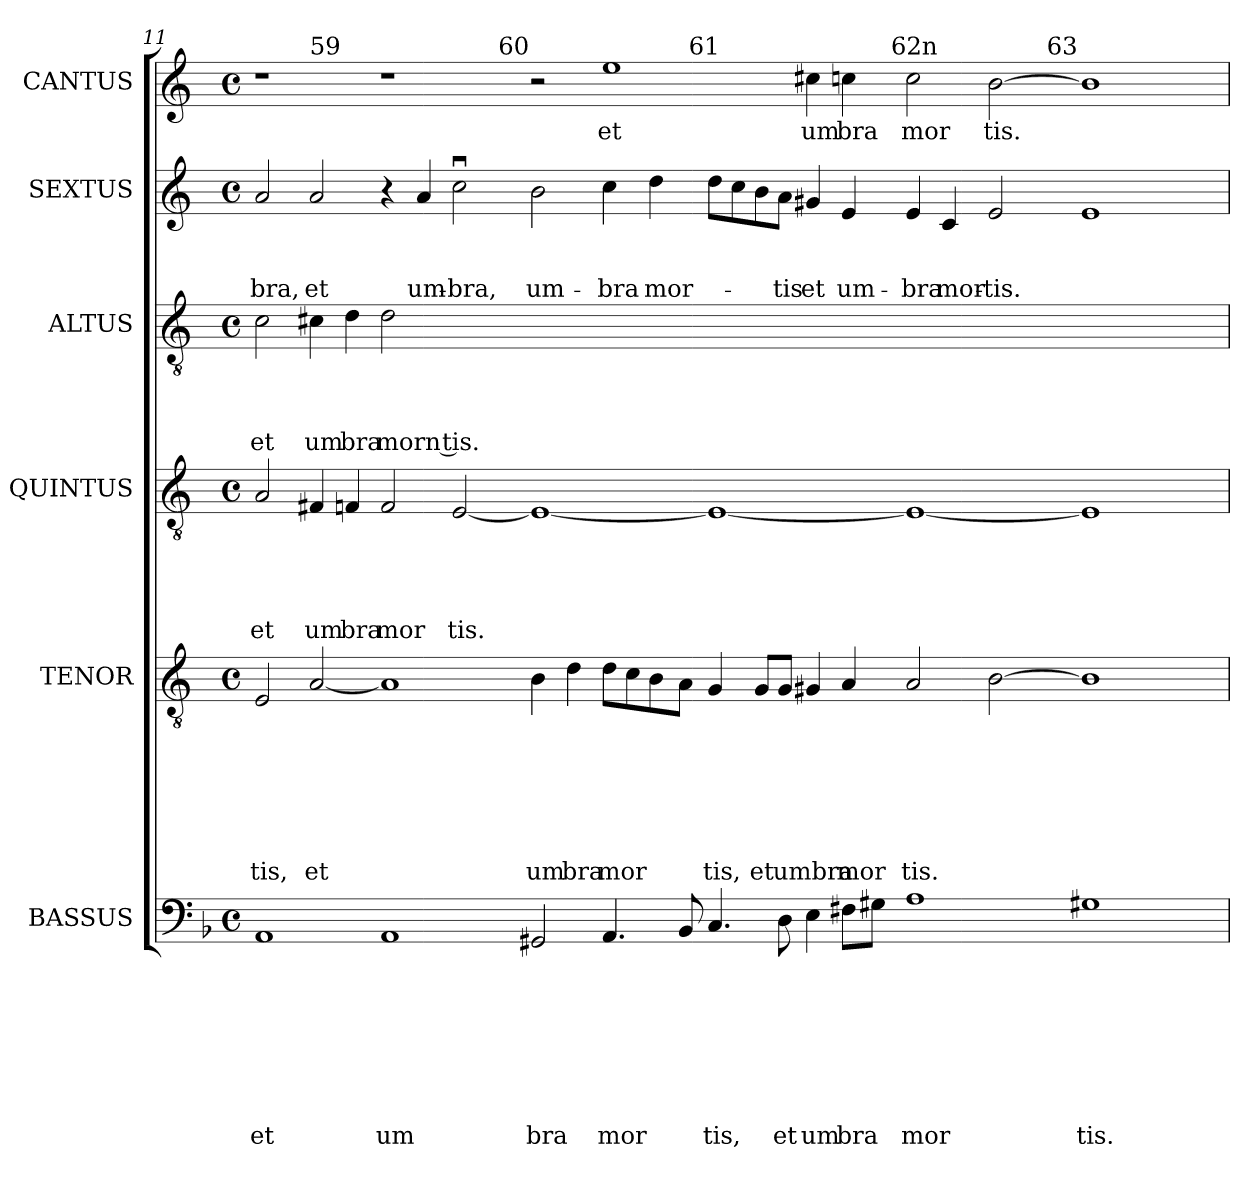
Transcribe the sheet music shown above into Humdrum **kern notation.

**kern	**text	**text	**text	**text	**text	**text	**text	**text	**kern	**text	**text	**text	**text	**text	**text	**text	**kern	**text	**text	**text	**text	**text	**kern	**text	**text	**text	**text	**kern	**text	**text	**text	**kern	**text
*part6	*part6	*part6	*part6	*part6	*part6	*part6	*part6	*part6	*part5	*part5	*part5	*part5	*part5	*part5	*part5	*part5	*part4	*part4	*part4	*part4	*part4	*part4	*part3	*part3	*part3	*part3	*part3	*part2	*part2	*part2	*part2	*part1	*part1
*staff6	*staff6	*staff6	*staff6	*staff6	*staff6	*staff6	*staff6	*staff6	*staff5	*staff5	*staff5	*staff5	*staff5	*staff5	*staff5	*staff5	*staff4	*staff4	*staff4	*staff4	*staff4	*staff4	*staff3	*staff3	*staff3	*staff3	*staff3	*staff2	*staff2	*staff2	*staff2	*staff1	*staff1
*I"BASSUS	*	*	*	*	*	*	*	*	*I"TENOR	*	*	*	*	*	*	*	*I"QUINTUS	*	*	*	*	*	*I"ALTUS	*	*	*	*	*I"SEXTUS	*	*	*	*I"CANTUS	*
*I'B	*	*	*	*	*	*	*	*	*I'T	*	*	*	*	*	*	*	*I'Q	*	*	*	*	*	*I'A	*	*	*	*	*I'S	*	*	*	*I'C	*
!!LO:LB:g=z
*clefF4	*	*	*	*	*	*	*	*	*clefGv2	*	*	*	*	*	*	*	*clefGv2	*	*	*	*	*	*clefGv2	*	*	*	*	*clefG2	*	*	*	*clefG2	*
*	*	*	*	*	*	*	*	*	*ITrd-3c-5	*	*	*	*	*	*	*	*ITrd-3c-5	*	*	*	*	*	*ITrd-3c-5	*	*	*	*	*ITrd-3c-5	*	*	*	*ITrd-3c-5	*
*k[b-]	*	*	*	*	*	*	*	*	*k[b-]	*	*	*	*	*	*	*	*k[b-]	*	*	*	*	*	*k[b-]	*	*	*	*	*k[b-]	*	*	*	*k[b-]	*
*F:	*	*	*	*	*	*	*	*	*F:	*	*	*	*	*	*	*	*F:	*	*	*	*	*	*F:	*	*	*	*	*F:	*	*	*	*F:	*
*M4/4	*	*	*	*	*	*	*	*	*M4/4	*	*	*	*	*	*	*	*M4/4	*	*	*	*	*	*M4/4	*	*	*	*	*M4/4	*	*	*	*M4/4	*
*met(c)	*	*	*	*	*	*	*	*	*met(c)	*	*	*	*	*	*	*	*met(c)	*	*	*	*	*	*met(c)	*	*	*	*	*met(c)	*	*	*	*met(c)	*
=11	=11	=11	=11	=11	=11	=11	=11	=11	=11	=11	=11	=11	=11	=11	=11	=11	=11	=11	=11	=11	=11	=11	=11	=11	=11	=11	=11	=11	=11	=11	=11	=11	=11
!	!	!	!	!	!	!	!	!LO:LY:b	!	!	!	!	!	!	!	!LO:LY:b	!	!	!	!	!	!LO:LY:b	!	!	!	!	!LO:LY:b	!	!	!	!LO:LY:b	!	!
*	*	*	*	*	*	*	*	*	*	*	*	*	*	*	*	*	*	*	*	*	*	*	*	*	*	*	*	*	*	*	*	*^	*
*	*	*	*	*	*	*	*	*	*	*	*	*	*	*	*	*	*	*	*	*	*	*	*	*	*	*	*	*	*	*	*	*	*^	*
*	*	*	*	*	*	*	*	*	*	*	*	*	*	*	*	*	*	*	*	*	*	*	*	*	*	*	*	*	*	*	*	*	*	*^	*
*	*	*	*	*	*	*	*	*	*	*	*	*	*	*	*	*	*	*	*	*	*	*	*	*	*	*	*	*	*	*	*	*	*	*	*^	*
*	*	*	*	*	*	*	*	*	*	*	*	*	*	*	*	*	*	*	*	*	*	*	*	*	*	*	*	*	*	*	*	*	*	*	*	*^	*
1AA	.	.	.	.	.	.	.	et	2A/	.	.	.	.	.	.	tis,	2d/	.	.	.	.	et	2f\	.	.	.	et	2dd/	.	.	bra,	1r	2ryy	1ryy	1ryy	1ryy	1ryy	.
!	!	!	!	!	!	!	!	!	!	!	!	!	!	!	!	!	!	!	!	!	!	!	!	!	!	!	!	!	!	!	!	!	!LO:TX:a:t=59	!	!	!	!	!
!	!	!	!	!	!	!	!	!	!	!	!	!	!	!	!	!LO:LY:b	!	!	!	!	!	!LO:LY:b	!	!	!	!	!LO:LY:b	!	!	!	!LO:LY:b	!	!	!	!	!	!	!
.	.	.	.	.	.	.	.	.	[<2d/	.	.	.	.	.	.	et	4Bn/	.	.	.	.	um	4f#X\	.	.	.	um	2dd/	.	.	et	.	1ryy	.	.	.	.	.
!	!	!	!	!	!	!	!	!	!	!	!	!	!	!	!	!	!	!	!	!	!	!LO:LY:b	!	!	!	!	!LO:LY:b	!	!	!	!	!	!	!	!	!	!	!
.	.	.	.	.	.	.	.	.	.	.	.	.	.	.	.	.	4B-X/	.	.	.	.	bra	4g\	.	.	.	bra	.	.	.	.	.	.	.	.	.	.	.
!	!	!	!	!	!	!	!	!LO:LY:b	!	!	!	!	!	!	!	!	!	!	!	!	!	!LO:LY:b	!	!	!	!	!LO:LY:b:rj	!	!	!	!	!	!	!	!	!	!	!
1AA	.	.	.	.	.	.	.	um	1d]	.	.	.	.	.	.	.	2B-/	.	.	.	.	mor	2g\	.	.	.	morn tis.	4r	.	.	.	1r	.	2ryy	1ryy	1ryy	1ryy	.
!	!	!	!	!	!	!	!	!	!	!	!	!	!	!	!	!	!	!	!	!	!	!	!	!	!	!	!	!	!	!	!LO:LY:b	!	!	!	!	!	!	!
.	.	.	.	.	.	.	.	.	.	.	.	.	.	.	.	.	.	.	.	.	.	.	.	.	.	.	.	4dd/	.	.	um-	.	.	.	.	.	.	.
!	!	!	!	!	!	!	!	!	!	!	!	!	!	!	!	!	!	!	!	!	!	!LO:LY:b	!	!	!	!	!	!	!	!	!LO:LY:b	!	!	!	!	!	!	!
.	.	.	.	.	.	.	.	.	.	.	.	.	.	.	.	.	[<2A/	.	.	.	.	tis.	00ryy	.	.	.	.	2ffu<\	.	.	-bra,	.	1ryy	4ryy	.	.	.	.
.	.	.	.	.	.	.	.	.	.	.	.	.	.	.	.	.	.	.	.	.	.	.	.	.	.	.	.	.	.	.	.	.	.	32ryy	.	.	.	.
!	!	!	!	!	!	!	!	!	!	!	!	!	!	!	!	!	!	!	!	!	!	!	!	!	!	!	!	!	!	!	!	!	!	!LO:TX:a:t=60	!	!	!	!
.	.	.	.	.	.	.	.	.	.	.	.	.	.	.	.	.	.	.	.	.	.	.	.	.	.	.	.	.	.	.	.	.	.	1ryy	.	.	.	.
!	!	!	!	!	!	!	!	!LO:LY:b	!	!	!	!	!	!	!	!LO:LY:b	!	!	!	!	!	!	!	!	!	!	!	!	!	!	!LO:LY:b	!	!	!	!	!	!	!
2GG#X/	.	.	.	.	.	.	.	bra	4e\	.	.	.	.	.	.	um	1A_	.	.	.	.	.	.	.	.	.	.	2ee\	.	.	um-	2r	.	.	2ryy	1ryy	1ryy	.
!	!	!	!	!	!	!	!	!	!	!	!	!	!	!	!	!LO:LY:b	!	!	!	!	!	!	!	!	!	!	!	!	!	!	!	!	!	!	!	!	!	!
.	.	.	.	.	.	.	.	.	4g\	.	.	.	.	.	.	bra	.	.	.	.	.	.	.	.	.	.	.	.	.	.	.	.	.	.	.	.	.	.
!	!	!	!	!	!	!	!	!LO:LY:b	!	!	!	!	!	!	!	!LO:LY:b	!	!	!	!	!	!	!	!	!	!	!	!	!	!	!LO:LY:b	!	!	!	!	!	!	!LO:LY:b
4.AA/	.	.	.	.	.	.	.	mor	8g\L	.	.	.	.	.	.	mor	.	.	.	.	.	.	.	.	.	.	.	4ff\	.	.	-bra	1aa	2%7ryy	.	4ryy	.	.	et
.	.	.	.	.	.	.	.	.	8f\	.	.	.	.	.	.	.	.	.	.	.	.	.	.	.	.	.	.	.	.	.	.	.	.	.	.	.	.	.
!	!	!	!	!	!	!	!	!	!	!	!	!	!	!	!	!	!	!	!	!	!	!	!	!	!	!	!	!	!	!	!LO:LY:b	!	!	!	!	!	!	!
.	.	.	.	.	.	.	.	.	8e\	.	.	.	.	.	.	.	.	.	.	.	.	.	.	.	.	.	.	4gg\	.	.	mor-	.	.	.	8ryy	.	.	.
.	.	.	.	.	.	.	.	.	.	.	.	.	.	.	.	.	.	.	.	.	.	.	.	.	.	.	.	.	.	.	.	.	.	1ryy	.	.	.	.
8BB-/	.	.	.	.	.	.	.	.	8d\J	.	.	.	.	.	.	.	.	.	.	.	.	.	.	.	.	.	.	.	.	.	.	.	.	.	32ryy	.	.	.
!	!	!	!	!	!	!	!	!	!	!	!	!	!	!	!	!	!	!	!	!	!	!	!	!	!	!	!	!	!	!	!	!	!	!	!LO:TX:a:t=61	!	!	!
.	.	.	.	.	.	.	.	.	.	.	.	.	.	.	.	.	.	.	.	.	.	.	.	.	.	.	.	.	.	.	.	.	.	.	1ryy	.	.	.
!	!	!	!	!	!	!	!	!LO:LY:b	!	!	!	!	!	!	!	!LO:LY:b	!	!	!	!	!	!	!	!	!	!	!	!	!	!	!	!	!	!	!	!	!	!
4.C/	.	.	.	.	.	.	.	tis,	4c/	.	.	.	.	.	.	tis,	1A_	.	.	.	.	.	.	.	.	.	.	8gg\L	.	.	.	.	.	.	.	2...ryy	1...ryy	.
.	.	.	.	.	.	.	.	.	.	.	.	.	.	.	.	.	.	.	.	.	.	.	.	.	.	.	.	8ff\	.	.	.	.	.	.	.	.	.	.
!	!	!	!	!	!	!	!	!	!	!	!	!	!	!	!	!LO:LY:b	!	!	!	!	!	!	!	!	!	!	!	!	!	!	!	!	!	!	!	!	!	!
.	.	.	.	.	.	.	.	.	8c/L	.	.	.	.	.	.	et	.	.	.	.	.	.	.	.	.	.	.	8ee\	.	.	.	.	.	.	.	.	.	.
!	!	!	!	!	!	!	!	!LO:LY:b	!	!	!	!	!	!	!	!LO:LY:b	!	!	!	!	!	!	!	!	!	!	!	!	!	!	!LO:LY:b	!	!	!	!	!	!	!
8D\	.	.	.	.	.	.	.	et	8c/J	.	.	.	.	.	.	umbra	.	.	.	.	.	.	.	.	.	.	.	8dd\J	.	.	-tis	.	.	.	.	.	.	.
!	!	!	!	!	!	!	!	!LO:LY:b	!	!	!	!	!	!	!	!	!	!	!	!	!	!	!	!	!	!	!	!	!	!	!LO:LY:b	!	!	!	!	!	!	!LO:LY:b
4E\	.	.	.	.	.	.	.	um	4c#X/	.	.	.	.	.	.	.	.	.	.	.	.	.	.	.	.	.	.	4cc#X/	.	.	et	4ff#X\	.	.	.	.	.	um
!	!	!	!	!	!	!	!	!LO:LY:b	!	!	!	!	!	!	!	!LO:LY:b	!	!	!	!	!	!	!	!	!	!	!	!	!	!	!LO:LY:b	!	!	!	!	!	!	!LO:LY:b
8F#X\L	.	.	.	.	.	.	.	bra	4d/	.	.	.	.	.	.	mor	.	.	.	.	.	.	.	.	.	.	.	4a/	.	.	um-	4ffn\	.	.	.	.	.	bra
.	.	.	.	.	.	.	.	.	.	.	.	.	.	.	.	.	.	.	.	.	.	.	.	.	.	.	.	.	.	.	.	.	.	1ryy	.	.	.	.
8G#X\J	.	.	.	.	.	.	.	.	.	.	.	.	.	.	.	.	.	.	.	.	.	.	.	.	.	.	.	.	.	.	.	.	.	.	.	.	.	.
.	.	.	.	.	.	.	.	.	.	.	.	.	.	.	.	.	.	.	.	.	.	.	.	.	.	.	.	.	.	.	.	.	.	.	1ryy	.	.	.
!	!	!	!	!	!	!	!	!	!	!	!	!	!	!	!	!	!	!	!	!	!	!	!	!	!	!	!	!	!	!	!	!	!	!	!	!LO:TX:a:t=62n	!	!
.	.	.	.	.	.	.	.	.	.	.	.	.	.	.	.	.	.	.	.	.	.	.	.	.	.	.	.	.	.	.	.	.	.	.	.	1ryy	.	.
!	!	!	!	!	!	!	!	!LO:LY:b	!	!	!	!	!	!	!	!LO:LY:b	!	!	!	!	!	!	!	!	!	!	!	!	!	!	!LO:LY:b	!	!	!	!	!	!	!LO:LY:b
1A	.	.	.	.	.	.	.	mor	2d/	.	.	.	.	.	.	tis.	1A_	.	.	.	.	.	.	.	.	.	.	4a/	.	.	-bra	2ff\	.	.	.	.	.	mor
!	!	!	!	!	!	!	!	!	!	!	!	!	!	!	!	!	!	!	!	!	!	!	!	!	!	!	!	!	!	!	!LO:LY:b	!	!	!	!	!	!	!
.	.	.	.	.	.	.	.	.	.	.	.	.	.	.	.	.	.	.	.	.	.	.	.	.	.	.	.	4f/	.	.	mor-	.	.	.	.	.	.	.
!	!	!	!	!	!	!	!	!	!	!	!	!	!	!	!	!	!	!	!	!	!	!	!	!	!	!	!	!	!	!	!LO:LY:b	!	!	!	!	!	!	!LO:LY:b
.	.	.	.	.	.	.	.	.	[>2e\	.	.	.	.	.	.	.	.	.	.	.	.	.	.	.	.	.	.	2a/	.	.	-tis.	[>2ee\	.	.	.	.	.	tis.
.	.	.	.	.	.	.	.	.	.	.	.	.	.	.	.	.	.	.	.	.	.	.	.	.	.	.	.	.	.	.	.	.	.	1ryy	.	.	.	.
!	!	!	!	!	!	!	!	!	!	!	!	!	!	!	!	!	!	!	!	!	!	!	!	!	!	!	!	!	!	!	!	!	!	!	!	!	!LO:TX:a:t=63	!
.	.	.	.	.	.	.	.	.	.	.	.	.	.	.	.	.	.	.	.	.	.	.	.	.	.	.	.	.	.	.	.	.	.	.	.	.	1ryy	.
.	.	.	.	.	.	.	.	.	.	.	.	.	.	.	.	.	.	.	.	.	.	.	.	.	.	.	.	.	.	.	.	.	.	.	1ryy	.	.	.
.	.	.	.	.	.	.	.	.	.	.	.	.	.	.	.	.	.	.	.	.	.	.	.	.	.	.	.	.	.	.	.	.	.	.	.	1ryy	.	.
!	!	!	!	!	!	!	!	!LO:LY:b	!	!	!	!	!	!	!	!	!	!	!	!	!	!	!	!	!	!	!	!	!	!	!	!	!	!	!	!	!	!
1G#X	.	.	.	.	.	.	.	tis.	1e]	.	.	.	.	.	.	.	1A]	.	.	.	.	.	.	.	.	.	.	1a	.	.	.	1ee]	.	.	.	.	.	.
.	.	.	.	.	.	.	.	.	.	.	.	.	.	.	.	.	.	.	.	.	.	.	2ryy	.	.	.	.	.	.	.	.	.	.	.	.	.	.	.
.	.	.	.	.	.	.	.	.	.	.	.	.	.	.	.	.	.	.	.	.	.	.	.	.	.	.	.	.	.	.	.	.	.	8..ryy	.	.	.	.
.	.	.	.	.	.	.	.	.	.	.	.	.	.	.	.	.	.	.	.	.	.	.	.	.	.	.	.	.	.	.	.	.	.	.	.	.	8ryy	.
.	.	.	.	.	.	.	.	.	.	.	.	.	.	.	.	.	.	.	.	.	.	.	.	.	.	.	.	.	.	.	.	.	.	.	16.ryy	.	.	.
.	.	.	.	.	.	.	.	.	.	.	.	.	.	.	.	.	.	.	.	.	.	.	.	.	.	.	.	.	.	.	.	.	.	.	.	16ryy	.	.
*	*	*	*	*	*	*	*	*	*	*	*	*	*	*	*	*	*	*	*	*	*	*	*	*	*	*	*	*	*	*	*	*v	*v	*v	*v	*v	*v	*
=	=	=	=	=	=	=	=	=	=	=	=	=	=	=	=	=	=	=	=	=	=	=	=	=	=	=	=	=	=	=	=	=	=
*-	*-	*-	*-	*-	*-	*-	*-	*-	*-	*-	*-	*-	*-	*-	*-	*-	*-	*-	*-	*-	*-	*-	*-	*-	*-	*-	*-	*-	*-	*-	*-	*-	*-
